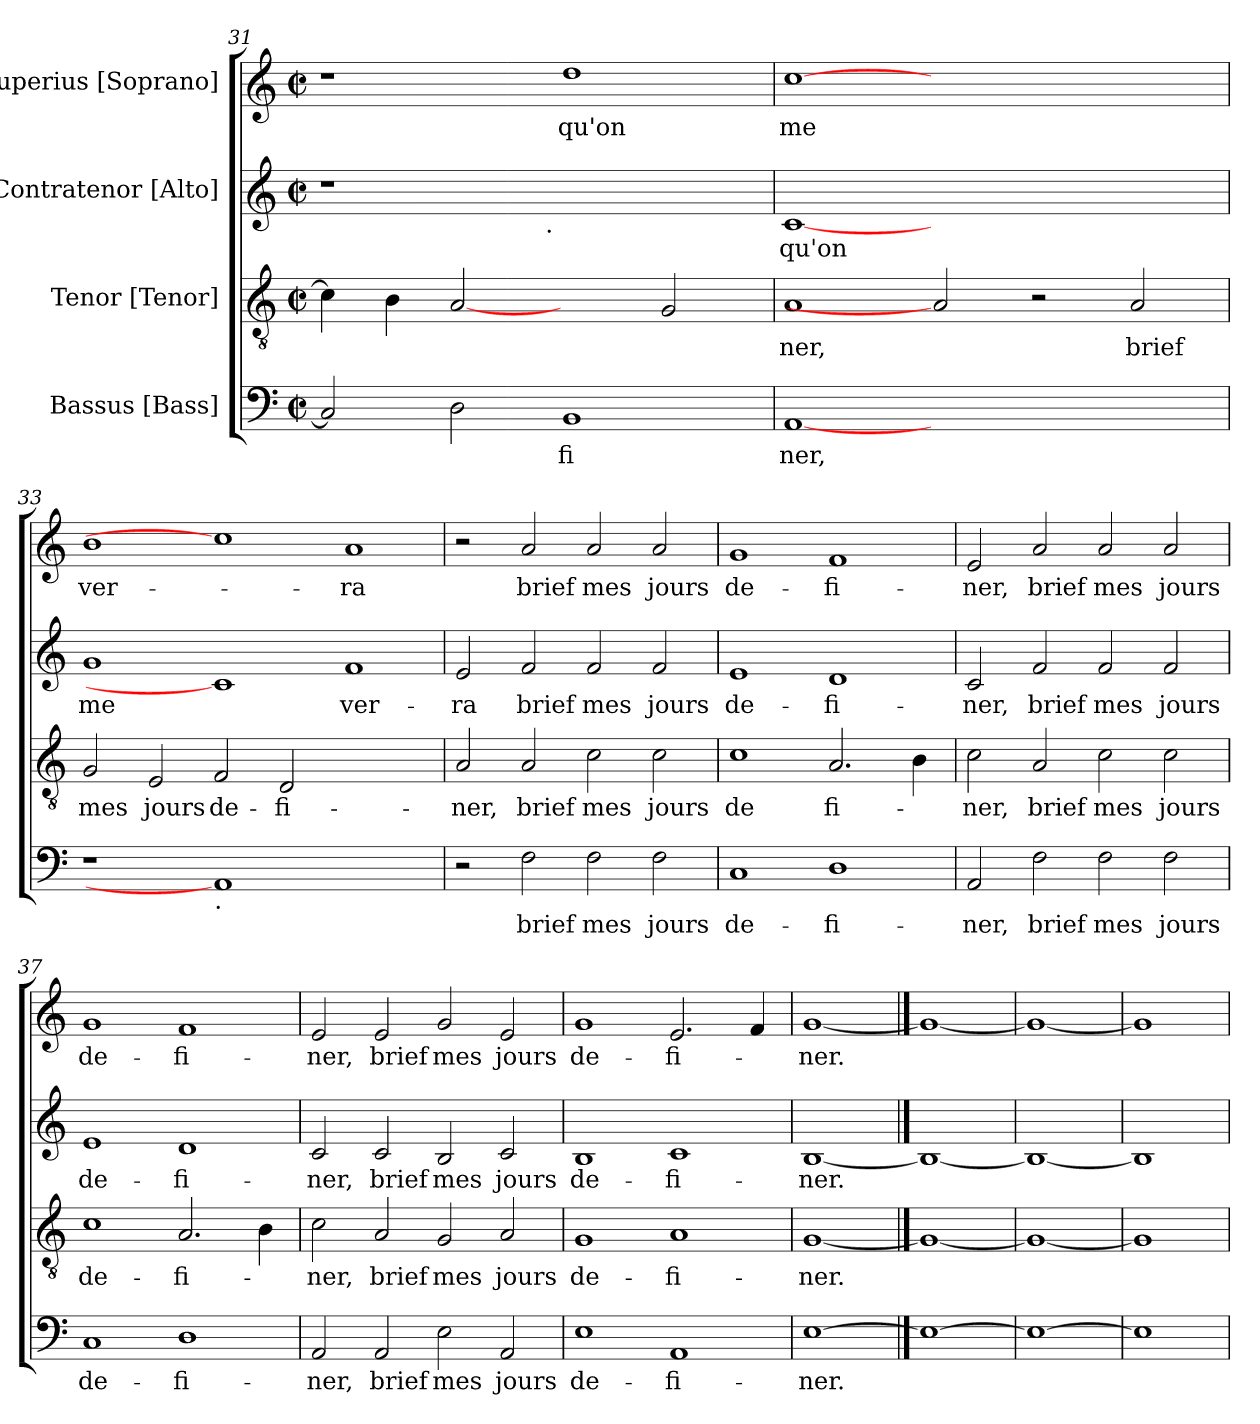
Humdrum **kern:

**kern	**text	**kern	**text	**kern	**text	**kern	**text
*part4	*part4	*part3	*part3	*part2	*part2	*part1	*part1
*staff4	*staff4	*staff3	*staff3	*staff2	*staff2	*staff1	*staff1
*I"Bassus [Bass]	*	*I"Tenor [Tenor]	*	*I"Contratenor [Alto]	*	*I"Superius [Soprano]	*
*clefF4	*	*clefGv2	*	*clefG2	*	*clefG2	*
*k[]	*	*k[]	*	*k[]	*	*k[]	*
*C:	*	*C:	*	*C:	*	*C:	*
*M2/2	*	*M2/2	*	*M2/2	*	*M2/2	*
*met(c|)	*	*met(c|)	*	*met(c|)	*	*met(c|)	*
=31	=31	=31	=31	=31	=31	=31	=31
*	*	*	*	*^	*	*	*
2C/]	.	4c\]	.	1r	2ryy	.	1r	.
.	.	4B\	.	.	.	.	.	.
2D\	.	[2A	.	.	4...ryy	.	.	.
!	!	!	!	!	!LO:TX:b:t=.	!	!	!
.	.	.	.	.	1ryy	.	.	.
!	!LO:LY:b	!	!	!	!	!	!	!LO:LY:b
1BB	-fi	2ryy	.	1ryy	.	.	1dd	qu'on
.	.	2G/	.	.	.	.	.	.
.	.	.	.	.	32ryy	.	.	.
!!LO:LB:g=z
=32	=32	=32	=32	=32	=32	=32	=32	=32
!	!LO:LY:b	!	!LO:LY:b	!	!	!LO:LY:b	!	!LO:LY:b
*	*	*	*	*v	*v	*	*	*
[1AA	ner,	1A	-ner,	[1c	qu'on	[1cc	me
1.ryy	.	2A]	.	1.ryy	.	1.ryy	.
.	.	2r	.	.	.	.	.
!	!	!	!LO:LY:b	!	!	!	!
.	.	2A/	brief	.	.	.	.
=33	=33	=33	=33	=33	=33	=33	=33
!	!	!	!LO:LY:b	!	!LO:LY:b	!	!LO:LY:b
1r	.	2G/	mes	1g	me	1b	ver-
!	!	!	!LO:LY:b	!	!	!	!
.	.	2E/	jours	.	.	.	.
!LO:TX:b:t=.	!	!	!	!	!	!	!
!	!	!	!LO:LY:b	!	!	!	!
1AA]	.	2F/	de-	1c]	.	1cc]	.
!	!	!	!LO:LY:b	!	!	!	!
.	.	2D/	-fi-	.	.	.	.
!	!	!	!	!	!LO:LY:b	!	!LO:LY:b
1ryy	.	1ryy	.	1f	ver-	1a	-ra
=34	=34	=34	=34	=34	=34	=34	=34
!	!	!	!LO:LY:b	!	!LO:LY:b	!	!
2r	.	2A/	-ner,	2e/	-ra	2r	.
!	!LO:LY:b	!	!LO:LY:b	!	!LO:LY:b	!	!LO:LY:b
2F\	brief	2A/	brief	2f/	brief	2a/	brief
!	!LO:LY:b	!	!LO:LY:b	!	!LO:LY:b	!	!LO:LY:b
2F\	mes	2c\	mes	2f/	mes	2a/	mes
!	!LO:LY:b	!	!LO:LY:b	!	!LO:LY:b	!	!LO:LY:b
2F\	jours	2c\	jours	2f/	jours	2a/	jours
=35	=35	=35	=35	=35	=35	=35	=35
!	!LO:LY:b	!	!LO:LY:b	!	!LO:LY:b	!	!LO:LY:b
1C	de-	1c	de	1e	de-	1g	de-
!	!LO:LY:b	!	!LO:LY:b	!	!LO:LY:b	!	!LO:LY:b
1D	-fi-	2.A/	fi-	1d	-fi-	1f	-fi-
.	.	4B\	.	.	.	.	.
!!LO:PB:g=z
=36	=36	=36	=36	=36	=36	=36	=36
!	!LO:LY:b	!	!LO:LY:b	!	!LO:LY:b	!	!LO:LY:b
2AA/	-ner,	2c\	-ner,	2c/	-ner,	2e/	-ner,
!	!LO:LY:b	!	!LO:LY:b	!	!LO:LY:b	!	!LO:LY:b
2F\	brief	2A/	brief	2f/	brief	2a/	brief
!	!LO:LY:b	!	!LO:LY:b	!	!LO:LY:b	!	!LO:LY:b
2F\	mes	2c\	mes	2f/	mes	2a/	mes
!	!LO:LY:b	!	!LO:LY:b	!	!LO:LY:b	!	!LO:LY:b
2F\	jours	2c\	jours	2f/	jours	2a/	jours
=37	=37	=37	=37	=37	=37	=37	=37
!	!LO:LY:b	!	!LO:LY:b	!	!LO:LY:b	!	!LO:LY:b
1C	de-	1c	de-	1e	de-	1g	de-
!	!LO:LY:b	!	!LO:LY:b	!	!LO:LY:b	!	!LO:LY:b
1D	-fi-	2.A/	-fi-	1d	-fi-	1f	-fi-
.	.	4B\	.	.	.	.	.
=38	=38	=38	=38	=38	=38	=38	=38
!	!LO:LY:b	!	!LO:LY:b	!	!LO:LY:b	!	!LO:LY:b
2AA/	-ner,	2c\	-ner,	2c/	-ner,	2e/	-ner,
!	!LO:LY:b	!	!LO:LY:b	!	!LO:LY:b	!	!LO:LY:b
2AA/	brief	2A/	brief	2c/	brief	2e/	brief
!	!LO:LY:b	!	!LO:LY:b	!	!LO:LY:b	!	!LO:LY:b
2E\	mes	2G/	mes	2B/	mes	2g/	mes
!	!LO:LY:b	!	!LO:LY:b	!	!LO:LY:b	!	!LO:LY:b
2AA/	jours	2A/	jours	2c/	jours	2e/	jours
=39	=39	=39	=39	=39	=39	=39	=39
!	!LO:LY:b	!	!LO:LY:b	!	!LO:LY:b	!	!LO:LY:b
1E	de-	1G	de-	1B	de-	1g	de-
!	!LO:LY:b	!	!LO:LY:b	!	!LO:LY:b	!	!LO:LY:b
1AA	-fi-	1A	-fi-	1c	-fi-	2.e/	-fi-
.	.	.	.	.	.	4f/	.
=40	=40	=40	=40	=40	=40	=40	=40
!	!LO:LY:b	!	!LO:LY:b	!	!LO:LY:b	!	!LO:LY:b
[1E	-ner.	[1G	-ner.	[1B	-ner.	[1g	-ner.
==41	==41	==41	==41	==41	==41	==41	==41
1E_	.	1G_	.	1B_	.	1g_	.
=42	=42	=42	=42	=42	=42	=42	=42
1E_	.	1G_	.	1B_	.	1g_	.
=43	=43	=43	=43	=43	=43	=43	=43
1E]	.	1G]	.	1B]	.	1g]	.
=	=	=	=	=	=	=	=
*-	*-	*-	*-	*-	*-	*-	*-
